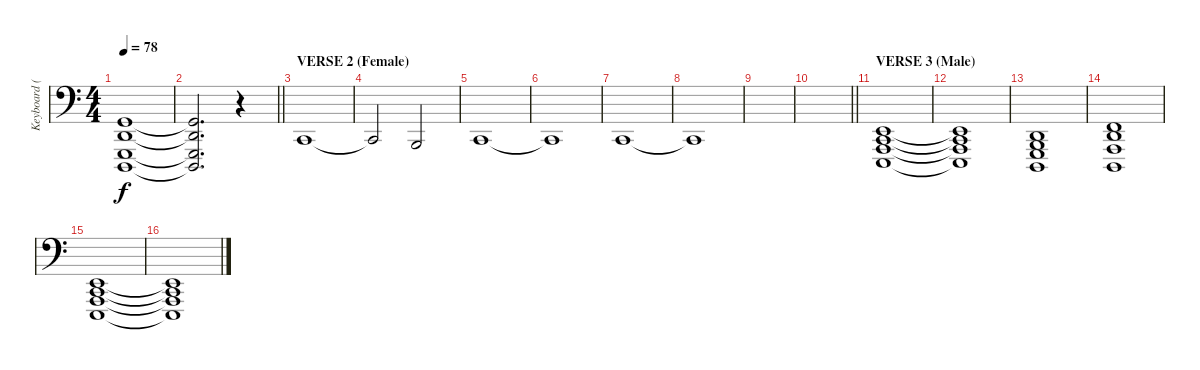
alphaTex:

\track ("Keyboard (SynStrings 2)" "Keyboard (") {instrument synthstrings1}
\staff {score}
\tuning (C3 G2 D2 A1 E1 B0) {hide}
\ts (4 4)
\tempo 78
\clef f4
\ks c
(0.2 0.3 3.5 3.6).1{dy f} |
\barLineRight lightlight
(0.2{t} 0.3{t} 3.5{t} 3.6{t}).2{d volume 0} r.4 |
\section ("" "VERSE 2 (Female)")
3.4.1{volume 8} |
3.4{t}.2 2.4.2 |
3.4.1 |
3.4{t}.1{volume 0} |
3.4.1{volume 8} |
3.4{t}.1{volume 0} |
|
\barLineRight lightlight
|
\section ("" "VERSE 3 (Male)")
(2.3 0.4 0.5 13.6).1{volume 8} |
(2.3{t} 0.4{t} 0.5{t} 13.6{t}).1 |
(0.3 2.4 3.5 3.6).1 |
(0.3 0.4 13.5 3.6).1 |
(2.3 3.4 0.5 10.6).1 |
(2.3{t} 3.4{t} 0.5{t} 10.6{t}).1
